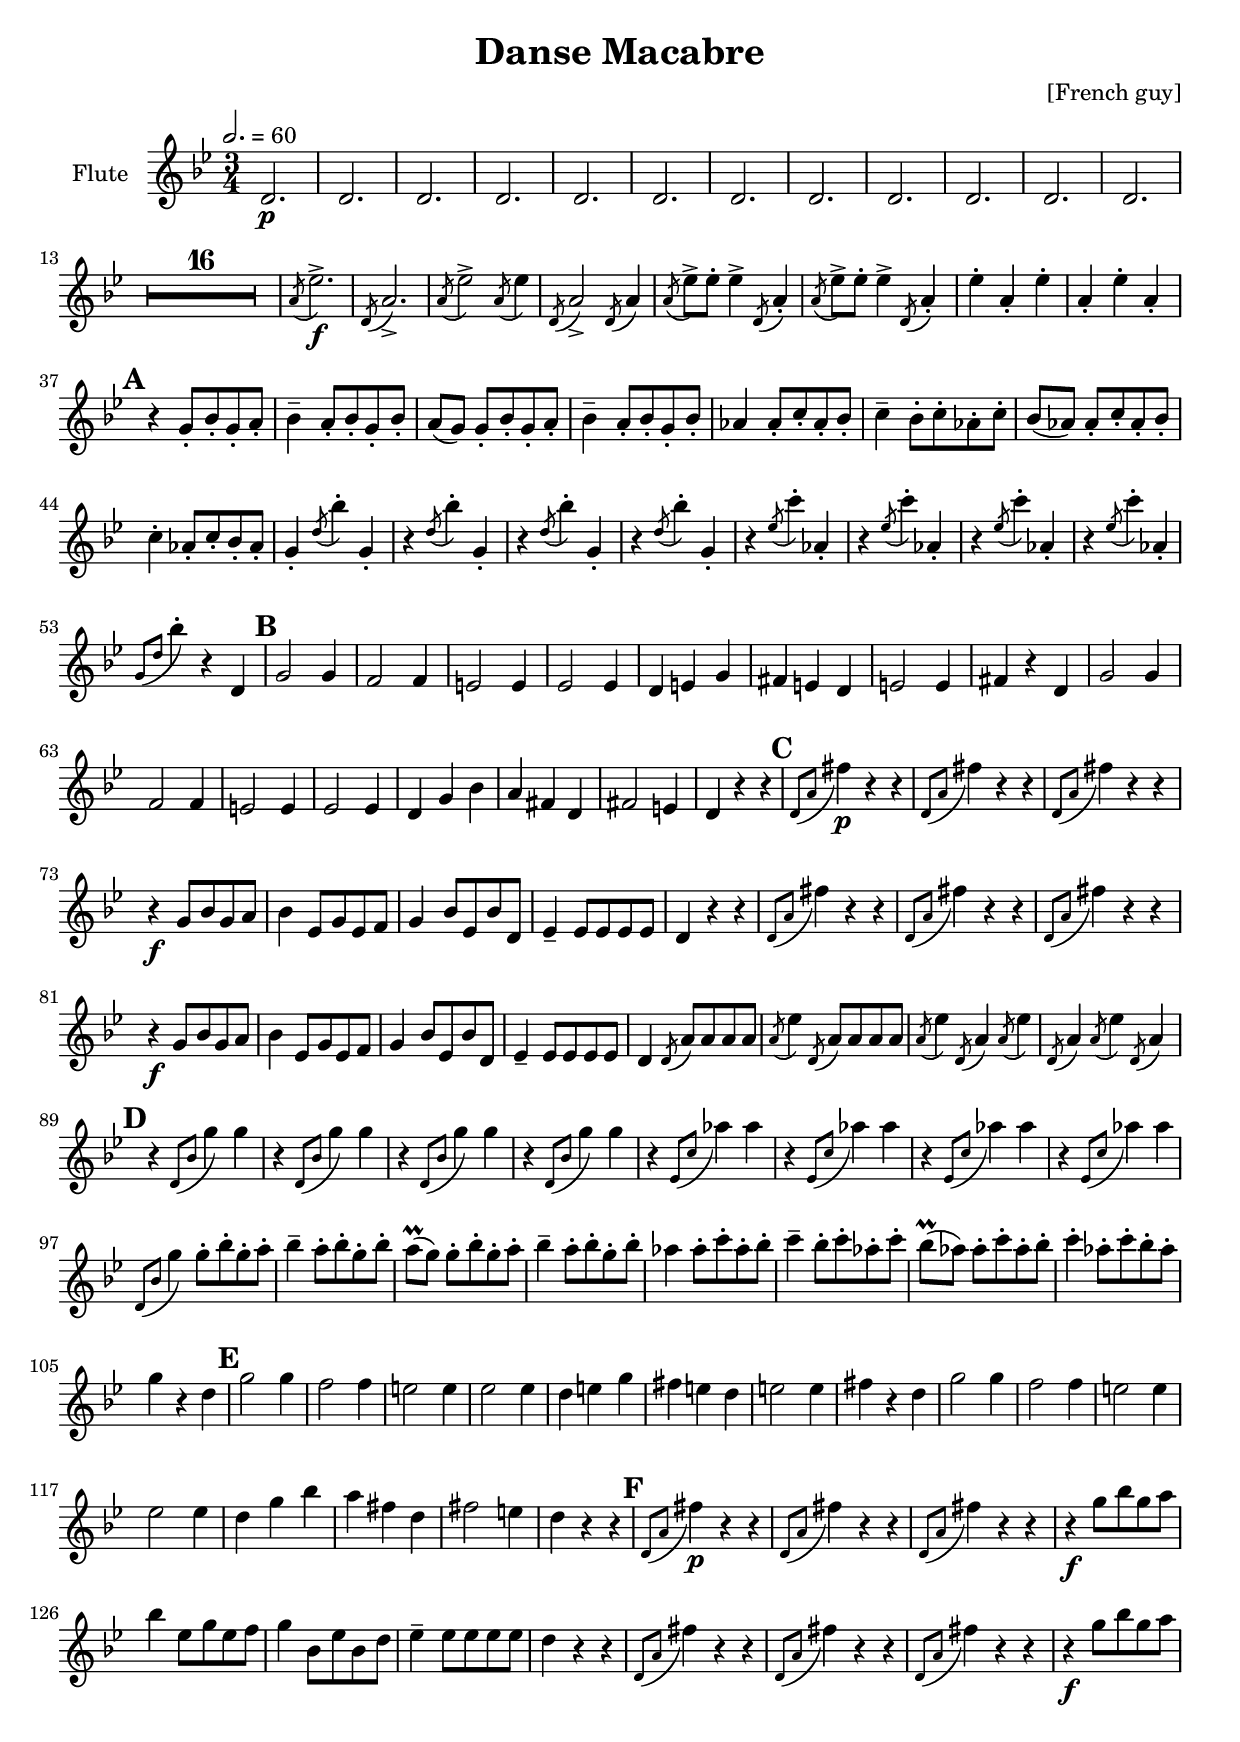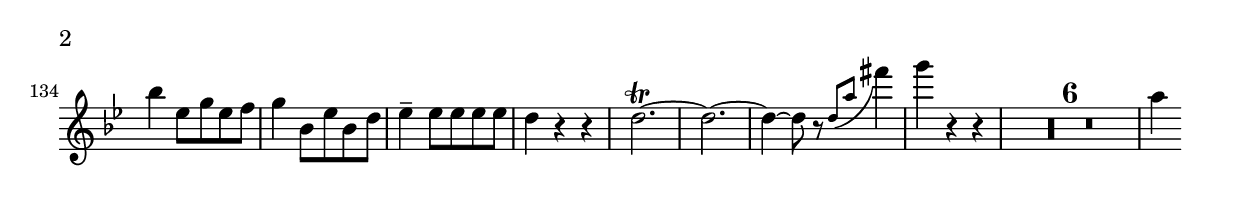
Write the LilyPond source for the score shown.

\header {
  title = "Danse Macabre"
  composer = "[French guy]"
}


flpreA = \relative c' {
  d2. \p
  \repeat unfold 11 d2.
  % TODO: Fold this
  \compressFullBarRests
  R1*12
  % Pianno two mesaures; mark cues?
  \acciaccatura {a'8} ees'2.-> \f 
  \acciaccatura {d,8} a'2.->
  \acciaccatura {a8} ees'2-> \acciaccatura {a,8} ees'4
  \acciaccatura {d,8} a'2->  \acciaccatura {d,8} a'4
  \acciaccatura {a8} ees'8-> ees8-. ees4-> %\acciaccatura {a,8} ees'4->
	\acciaccatura {d,8} a'4-.
  \acciaccatura {a8} ees'8-> ees8-. ees4-> %\acciaccatura {a,8} ees'4->
	\acciaccatura {d,8} a'4-.

  ees'4-. a,-. ees'-.
  a,-. ees'-. a,-.
}
flA = \relative c'' {
  \mark \default
  r4 g8-. bes-. g-. a-.
  bes4-- a8-. bes-. g-. bes-.
  a([ g)] g-. bes-. g-. a-.
  bes4-- a8-. bes-. g-. bes-.
  aes4 aes8-. c-. aes-. bes-.
  c4-- bes8-. c-. aes-. c-.
  bes8([ aes]) aes-. c8-. aes-. bes-.
  c4-. aes8-. c-. bes-. aes-.

  g4-. \acciaccatura {d'8} bes'4-. g,-.
  r4 \acciaccatura {d'8} bes'4-. g,-.
  r4 \acciaccatura {d'8} bes'4-. g,-.
  r4 \acciaccatura {d'8} bes'4-. g,-.

  r4 \acciaccatura {ees'8} c'4-. aes,-.
  r4 \acciaccatura {ees'8} c'4-. aes,-.
  r4 \acciaccatura {ees'8} c'4-. aes,-.
  r4 \acciaccatura {ees'8} c'4-. aes,-.

  \acciaccatura {g8 d'} bes'4-. r4 d,,4

}
flB = \relative c'' {
  \mark \default
  g2 g4
  f2 f4
  e2 e4
  ees2 ees4
  d4 e g
  fis e d
  e2 e4
  fis4 r d
  g2 g4
  f2 f4
  e2 e4
  ees2 ees4
  d4 g bes
  a fis d
  fis2 e4
  d r4 r4

}
flC = \relative c' {
  \mark \default
  \acciaccatura {d8 a'} fis'4 \p r r 
  \acciaccatura {d,8 a'} fis'4 r r
  \acciaccatura {d,8 a'} fis'4 r r

  r4 \f g,8 bes g a
  bes4 ees,8 g ees f
  g4 bes8 ees, bes' d,
  ees4-- ees8 ees ees ees
  d4 r4 r4

  \acciaccatura {d8 a'} fis'4 r r
  \acciaccatura {d,8 a'} fis'4 r r
  \acciaccatura {d,8 a'} fis'4 r r

  r4 \f g,8 bes g a
  bes4 ees,8 g ees f
  g4 bes8 ees, bes' d,
  ees4-- ees8 ees ees ees
  d4 \acciaccatura {d8} a' a a a
  \acciaccatura {a8} ees'4 \acciaccatura {d,8} a' a a a
  \acciaccatura {a8} ees'4
	\acciaccatura {d,8} a'4
	\acciaccatura {a8} ees'4
  \acciaccatura {d,8} a'4
	\acciaccatura {a8} ees'4
	\acciaccatura {d,8} a'4
}
flD = \relative c' {
  \mark \default

  r4 \acciaccatura {d8 bes'} g'4 g
  r4 \acciaccatura {d,8 bes'} g'4 g
  r4 \acciaccatura {d,8 bes'} g'4 g
  r4 \acciaccatura {d,8 bes'} g'4 g

  r4 \acciaccatura {ees,8 c'} aes'4 aes
  r4 \acciaccatura {ees,8 c'} aes'4 aes
  r4 \acciaccatura {ees,8 c'} aes'4 aes
  r4 \acciaccatura {ees,8 c'} aes'4 aes

  \acciaccatura {d,,8 bes'} g'4
  g8-. bes-. g-. a-.
  bes4-- a8-. bes-. g-. bes-.
  a([ \prall g)] g-. bes-. g-. a-.
  bes4-- a8-. bes-. g-. bes-.
  aes4 aes8-. c-. aes-. bes-.
  c4-- bes8-. c-. aes-. c-.
  bes8([ \prall aes]) aes-. c8-. aes-. bes-.
  c4-. aes8-. c-. bes-. aes-.

  g4 r d
}
flE = \relative c''' {
  \mark \default
  g2 g4
  f2 f4
  e2 e4
  ees2 ees4
  d4 e g
  fis e d
  e2 e4
  fis4 r d
  g2 g4
  f2 f4
  e2 e4
  ees2 ees4
  d4 g bes
  a fis d
  fis2 e4
  d r4 r4
}
flF = \relative c' {
  \mark \default
  \acciaccatura {d8 a'} fis'4 \p r r 
  \acciaccatura {d,8 a'} fis'4 r r
  \acciaccatura {d,8 a'} fis'4 r r

  r4 \f g8 bes g a
  bes4 ees,8 g ees f
  g4 bes,8 ees bes d
  ees4-- ees8 ees ees ees
  d4 r4 r4

  \acciaccatura {d,8 a'} fis'4 r r
  \acciaccatura {d,8 a'} fis'4 r r
  \acciaccatura {d,8 a'} fis'4 r r

  r4 \f g8 bes g a
  bes4 ees,8 g ees f
  g4 bes,8 ees bes d
  ees4-- ees8 ees ees ees
  d4 r r

  d2. \trill ~ d2. ~ d4 ~ d8 r
  \acciaccatura {d8 a'} fis'4
  g r r
  \compressFullBarRests
  R2.*6 a,4


}
flG = \relative c'' {
  \mark \default
}
flH = \relative c'' {
  \mark \default
}
flI = \relative c'' {
  \mark \default
}
flJ = \relative c'' {
  \mark \default
}
flK = \relative c'' {
  \mark \default
}
flL = \relative c'' {
  \mark \default
}
flM = \relative c'' {
  \mark \default
}
flN = \relative c'' {
  \mark \default
}
flO = \relative c'' {
  \mark \default
}
flP = \relative c'' {
  \mark \default
}


\version "2.18.2"
\score { <<
  \new Staff \with { 
    instrumentName = #"Flute"
    midiInstrument = #"flute"
  } {
	\tempo 2. = 60
    \key bes \major
    \time 3/4
	%{
	%}
    \flpreA
    \flA
    \flB
    \flC
    \flD
    \flE
    \flF
  }

   
>>
\layout { }
\midi { }}

